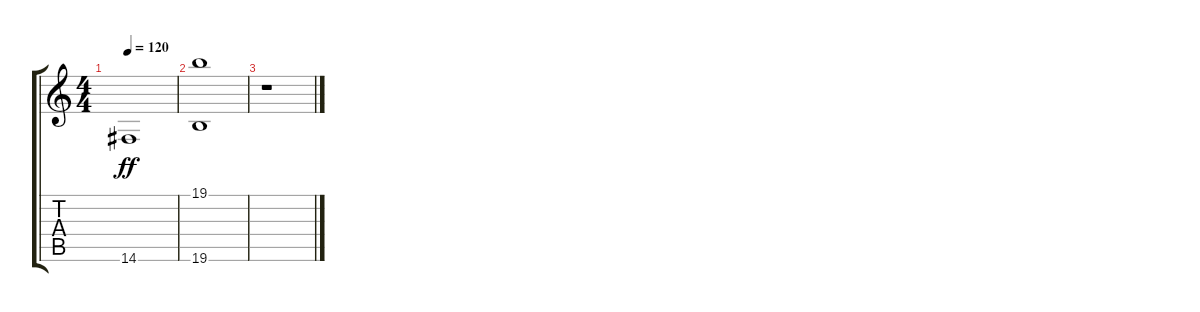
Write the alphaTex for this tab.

\track "" {instrument stringensemble2}
\staff {score tabs}
\tuning (E4 B3 G3 D3 A2 E2) {hide}
\ts (4 4)
\tempo 120
\clef g2
\ks c
14.6.1{dy ff} |
(19.1 19.6).1 |
r.1
